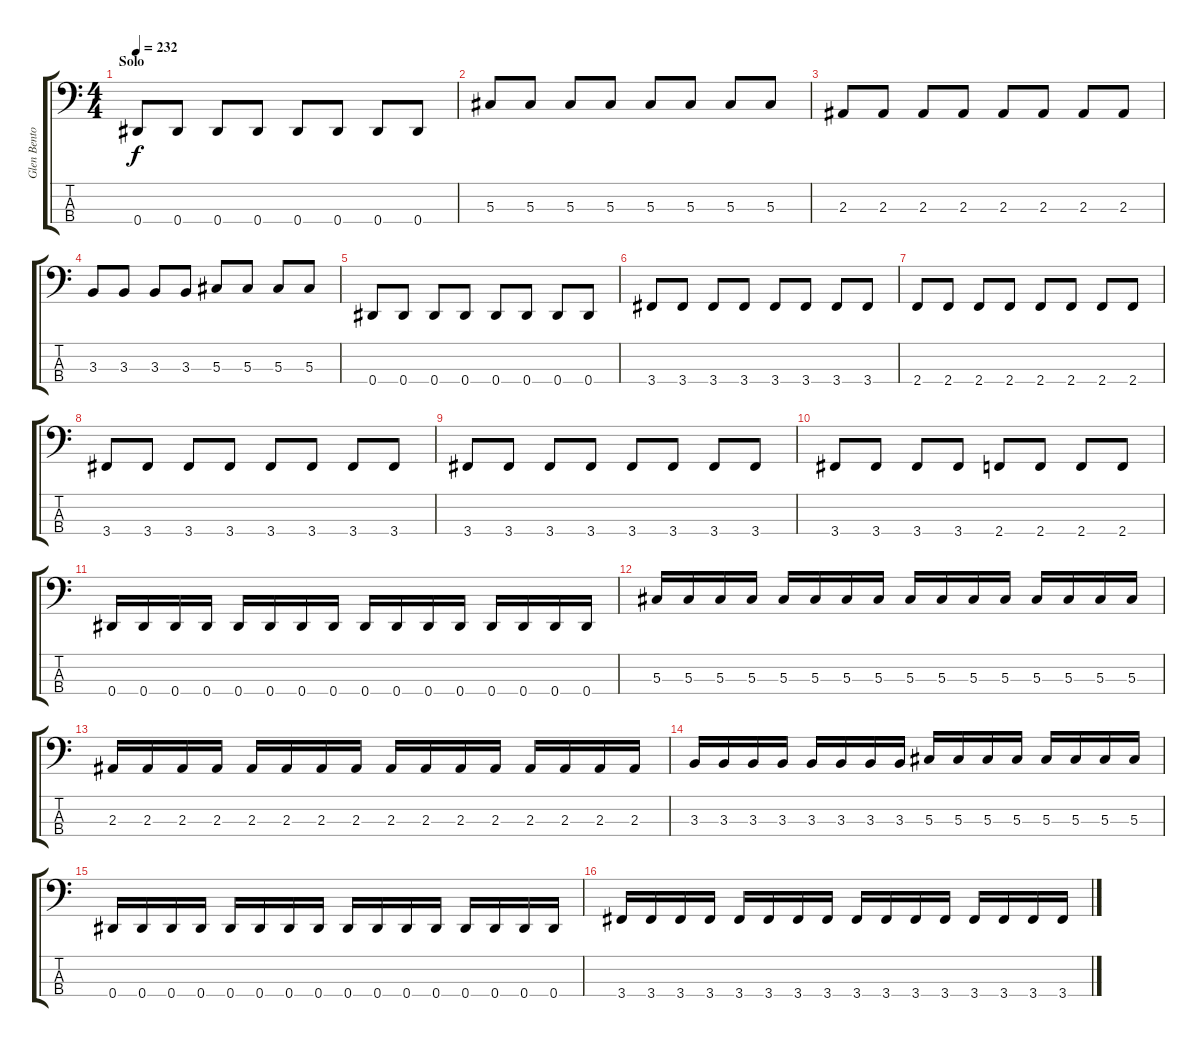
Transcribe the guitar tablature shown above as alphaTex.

\track ("Glen Benton" "Glen Bento") {instrument electricbasspick}
\staff {score tabs}
\tuning (Gb2 Db2 Ab1 Eb1) {hide}
\ts (4 4)
\section ("" "Solo")
\tempo 232
\clef f4
\ks c
0.4.8{dy f} 0.4.8 0.4.8 0.4.8 0.4.8 0.4.8 0.4.8 0.4.8 |
5.3.8 5.3.8 5.3.8 5.3.8 5.3.8 5.3.8 5.3.8 5.3.8 |
2.3.8 2.3.8 2.3.8 2.3.8 2.3.8 2.3.8 2.3.8 2.3.8 |
3.3.8 3.3.8 3.3.8 3.3.8 5.3.8 5.3.8 5.3.8 5.3.8 |
0.4.8 0.4.8 0.4.8 0.4.8 0.4.8 0.4.8 0.4.8 0.4.8 |
3.4.8 3.4.8 3.4.8 3.4.8 3.4.8 3.4.8 3.4.8 3.4.8 |
2.4.8 2.4.8 2.4.8 2.4.8 2.4.8 2.4.8 2.4.8 2.4.8 |
3.4.8 3.4.8 3.4.8 3.4.8 3.4.8 3.4.8 3.4.8 3.4.8 |
3.4.8 3.4.8 3.4.8 3.4.8 3.4.8 3.4.8 3.4.8 3.4.8 |
3.4.8 3.4.8 3.4.8 3.4.8 2.4.8 2.4.8 2.4.8 2.4.8 |
0.4.16 0.4.16 0.4.16 0.4.16 0.4.16 0.4.16 0.4.16 0.4.16 0.4.16 0.4.16 0.4.16 0.4.16 0.4.16 0.4.16 0.4.16 0.4.16 |
5.3.16 5.3.16 5.3.16 5.3.16 5.3.16 5.3.16 5.3.16 5.3.16 5.3.16 5.3.16 5.3.16 5.3.16 5.3.16 5.3.16 5.3.16 5.3.16 |
2.3.16 2.3.16 2.3.16 2.3.16 2.3.16 2.3.16 2.3.16 2.3.16 2.3.16 2.3.16 2.3.16 2.3.16 2.3.16 2.3.16 2.3.16 2.3.16 |
3.3.16 3.3.16 3.3.16 3.3.16 3.3.16 3.3.16 3.3.16 3.3.16 5.3.16 5.3.16 5.3.16 5.3.16 5.3.16 5.3.16 5.3.16 5.3.16 |
0.4.16 0.4.16 0.4.16 0.4.16 0.4.16 0.4.16 0.4.16 0.4.16 0.4.16 0.4.16 0.4.16 0.4.16 0.4.16 0.4.16 0.4.16 0.4.16 |
3.4.16 3.4.16 3.4.16 3.4.16 3.4.16 3.4.16 3.4.16 3.4.16 3.4.16 3.4.16 3.4.16 3.4.16 3.4.16 3.4.16 3.4.16 3.4.16
